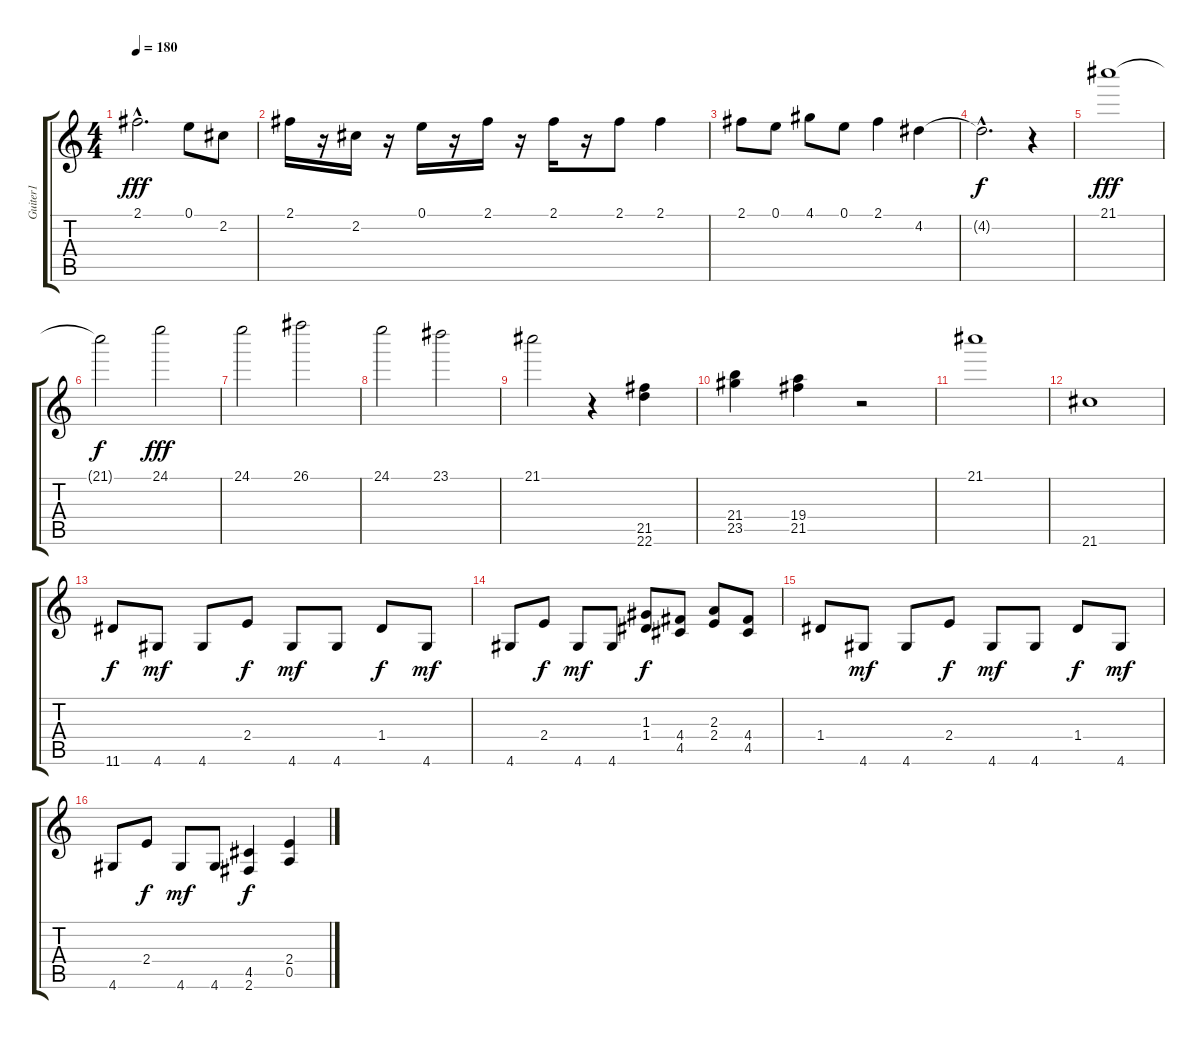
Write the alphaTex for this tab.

\track ("Guiter1" "Guiter1") {instrument distortionguitar}
\staff {score tabs}
\tuning (E4 B3 G3 D3 A2 E2) {hide}
\ts (4 4)
\tempo 180
\clef g2
\ks c
2.1{hac}.2{d dy fff} 0.1.8 2.2.8 |
2.1.16 r.16 2.2.16 r.16 0.1.16 r.16 2.1.16 r.16 2.1.16 r.16 2.1.8 2.1.4 |
2.1.8 0.1.8 4.1.8 0.1.8 2.1.4 4.2.4 |
4.2{hac t}.2{d dy f} r.4 |
21.1.1{dy fff} |
21.1{t}.2{dy f} 24.1.2{dy fff} |
24.1.2 26.1.2 |
24.1.2 23.1.2 |
21.1.2 r.4 (21.5 22.6).4 |
(21.4 23.5).4 (19.4 21.5).4 r.2 |
21.1.1 |
21.6.1 |
11.6.8{dy f} 4.6.8{dy mf} 4.6.8 2.4.8{dy f} 4.6.8{dy mf} 4.6.8 1.4.8{dy f} 4.6.8{dy mf} |
4.6.8 2.4.8{dy f} 4.6.8{dy mf} 4.6.8 (1.3 1.4).8{dy f} (4.4 4.5).8 (2.3 2.4).8 (4.4 4.5).8 |
1.4.8 4.6.8{dy mf} 4.6.8 2.4.8{dy f} 4.6.8{dy mf} 4.6.8 1.4.8{dy f} 4.6.8{dy mf} |
4.6.8 2.4.8{dy f} 4.6.8{dy mf} 4.6.8 (4.5 2.6).4{dy f} (2.4 0.5).4
